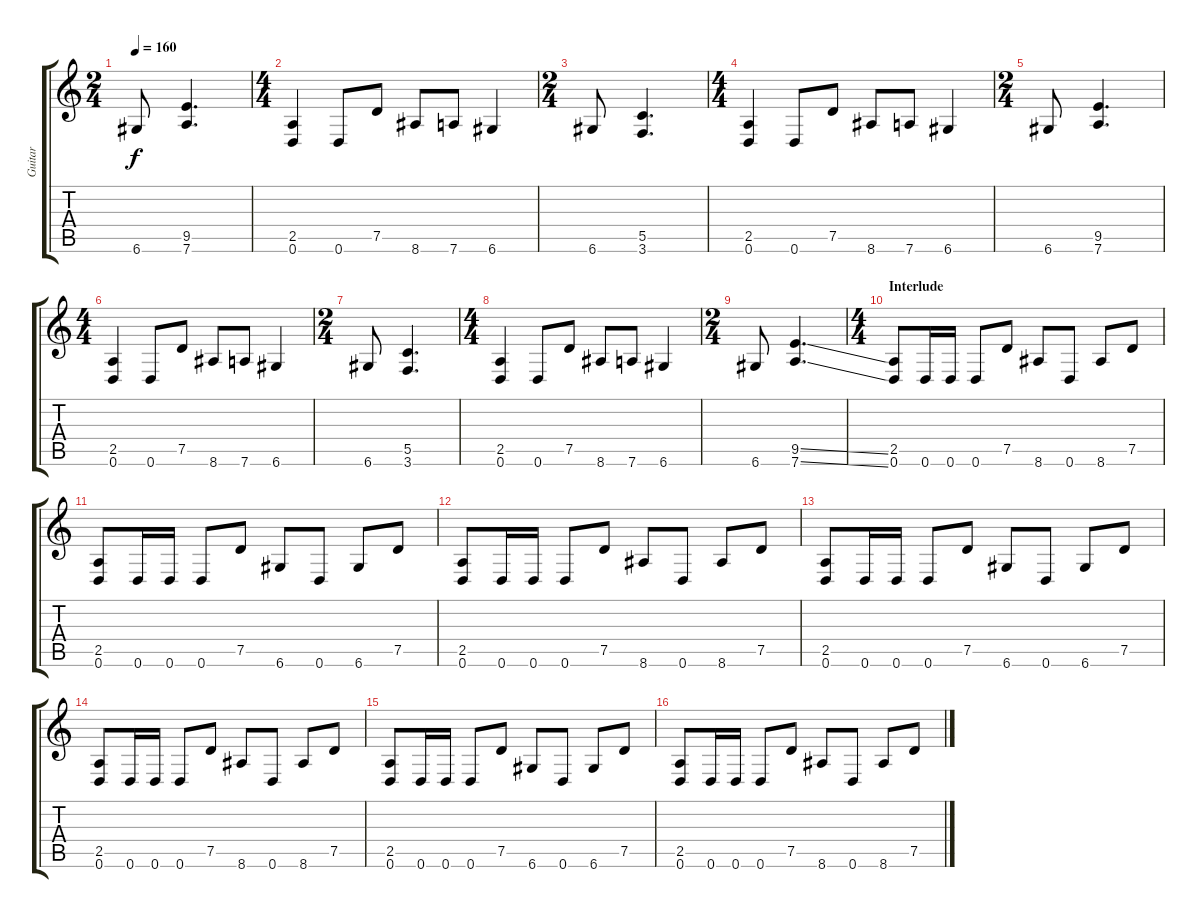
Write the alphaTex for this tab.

\track ("Guitar" "Guitar") {instrument distortionguitar}
\staff {score tabs}
\tuning (D4 A3 F3 C3 G2 D2) {hide}
\ts (2 4)
\tempo 160
\clef g2
\ks c
6.6.8{dy f} (9.5 7.6).4{d} |
\ts (4 4)
(2.5 0.6).4 0.6.8 7.5.8 8.6.8 7.6.8 6.6.4 |
\ts (2 4)
6.6.8 (5.5 3.6).4{d} |
\ts (4 4)
(2.5 0.6).4 0.6.8 7.5.8 8.6.8 7.6.8 6.6.4 |
\ts (2 4)
6.6.8 (9.5 7.6).4{d} |
\ts (4 4)
(2.5 0.6).4 0.6.8 7.5.8 8.6.8 7.6.8 6.6.4 |
\ts (2 4)
6.6.8 (5.5 3.6).4{d} |
\ts (4 4)
(2.5 0.6).4 0.6.8 7.5.8 8.6.8 7.6.8 6.6.4 |
\ts (2 4)
6.6.8 (9.5{ss} 7.6{ss}).4{d} |
\ts (4 4)
\section ("" "Interlude")
(2.5 0.6).8 0.6.16 0.6.16 0.6.8 7.5.8 8.6.8 0.6.8 8.6.8 7.5.8 |
(2.5 0.6).8 0.6.16 0.6.16 0.6.8 7.5.8 6.6.8 0.6.8 6.6.8 7.5.8 |
(2.5 0.6).8 0.6.16 0.6.16 0.6.8 7.5.8 8.6.8 0.6.8 8.6.8 7.5.8 |
(2.5 0.6).8 0.6.16 0.6.16 0.6.8 7.5.8 6.6.8 0.6.8 6.6.8 7.5.8 |
(2.5 0.6).8 0.6.16 0.6.16 0.6.8 7.5.8 8.6.8 0.6.8 8.6.8 7.5.8 |
(2.5 0.6).8 0.6.16 0.6.16 0.6.8 7.5.8 6.6.8 0.6.8 6.6.8 7.5.8 |
(2.5 0.6).8 0.6.16 0.6.16 0.6.8 7.5.8 8.6.8 0.6.8 8.6.8 7.5.8
